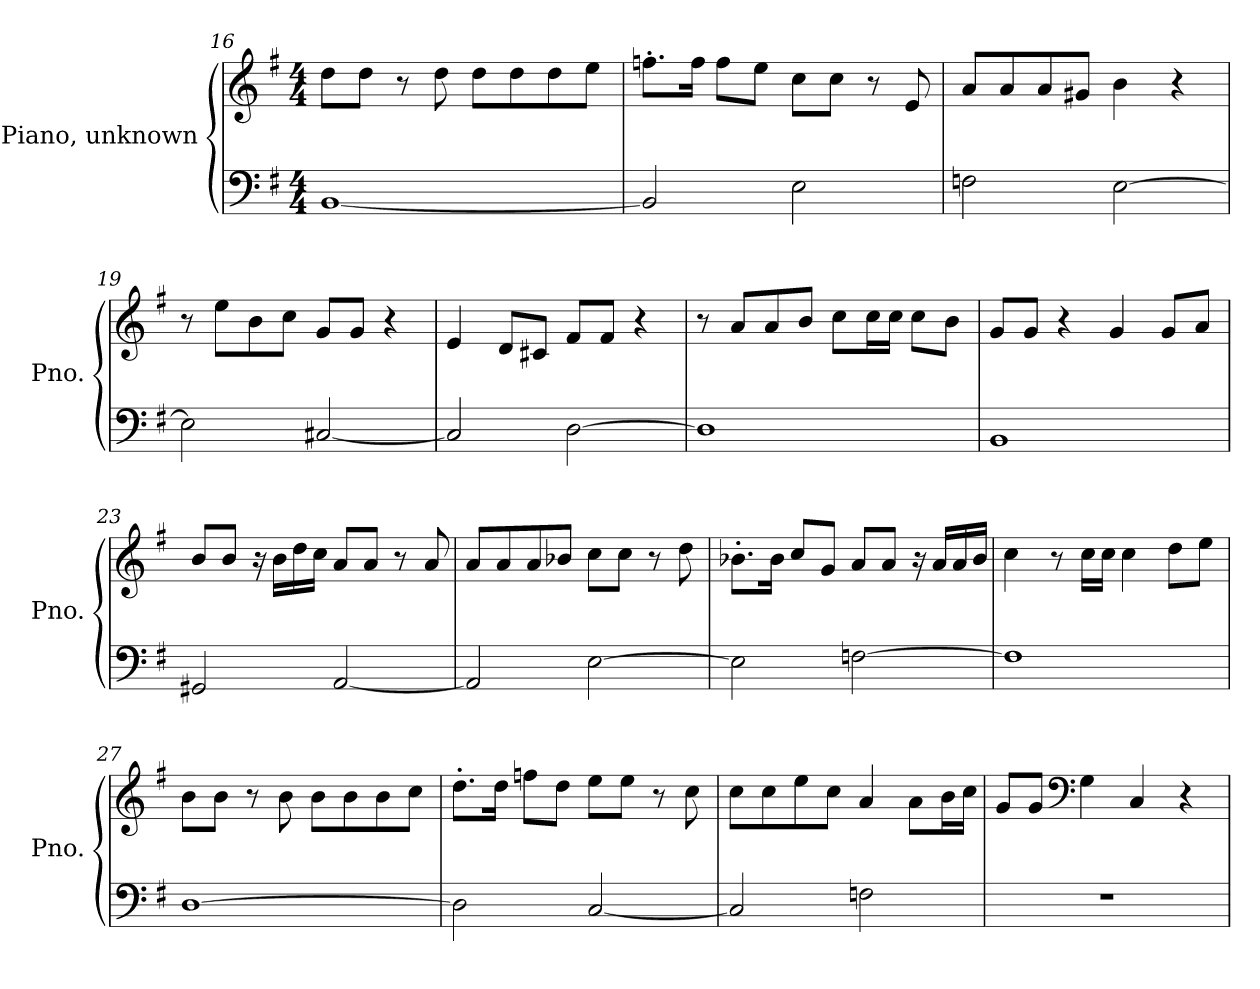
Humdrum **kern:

**kern	**kern
*part1	*part1
*staff2	*staff1
*I"Piano, unknown	*
*I'Pno.	*
*clefF4	*clefG2
*k[f#]	*k[f#]
*M4/4	*M4/4
=16	=16
[1BB	8dd\L
.	8dd\J
.	8r
.	8dd\
.	8dd\L
.	8dd\
.	8dd\
.	8ee\J
=17	=17
2BB/]	8.ffn'\L
.	16ff\Jk
.	8ff\L
.	8ee\J
2E\	8cc\L
.	8cc\J
.	8r
.	8e/
=18	=18
2Fn\	8a/L
.	8a/
.	8a/
.	8g#X/J
[2E\	4b\
.	4r
!!LO:LB:g=z
=19	=19
2E\]	8r
.	8ee\L
.	8b\
.	8cc\J
[2C#X/	8g/L
.	8g/J
.	4r
=20	=20
2C#/]	4e/
.	8d/L
.	8c#X/J
[2D\	8f#/L
.	8f#/J
.	4r
=21	=21
1D]	8r
.	8a/L
.	8a/
.	8b/J
.	8cc\L
.	16cc\L
.	16cc\JJ
.	8cc\L
.	8b\J
=22	=22
1BB	8g/L
.	8g/J
.	4r
.	4g/
.	8g/L
.	8a/J
=23	=23
2GG#X/	8b/L
.	8b/J
.	16r
.	16b\LL
.	16dd\
.	16cc\JJ
[2AA/	8a/L
.	8a/J
.	8r
.	8a/
!!LO:LB:g=z
=24	=24
2AA/]	8a/L
.	8a/
.	8a/
.	8b-X/J
[2E\	8cc\L
.	8cc\J
.	8r
.	8dd\
=25	=25
2E\]	8.b-X'\L
.	16b-\Jk
.	8cc/L
.	8g/J
[2Fn\	8a/L
.	8a/J
.	16r
.	16a/LL
.	16a/
.	16b-/JJ
=26	=26
1F]	4cc\
.	8r
.	16cc\LL
.	16cc\JJ
.	4cc\
.	8dd\L
.	8ee\J
=27	=27
[1D	8b\L
.	8b\J
.	8r
.	8b\
.	8b\L
.	8b\
.	8b\
.	8cc\J
=28	=28
2D\]	8.dd'\L
.	16dd\Jk
.	8ffn\L
.	8dd\J
[2C/	8ee\L
.	8ee\J
.	8r
.	8cc\
!!LO:PB:g=z
=29	=29
2C/]	8cc\L
.	8cc\
.	8ee\
.	8cc\J
2Fn\	4a/
.	8a\L
.	16b\L
.	16cc\JJ
=30	=30
1r	8g/L
.	8g/J
*	*clefF4
.	4G\
.	4C/
.	4r
=	=
*-	*-
